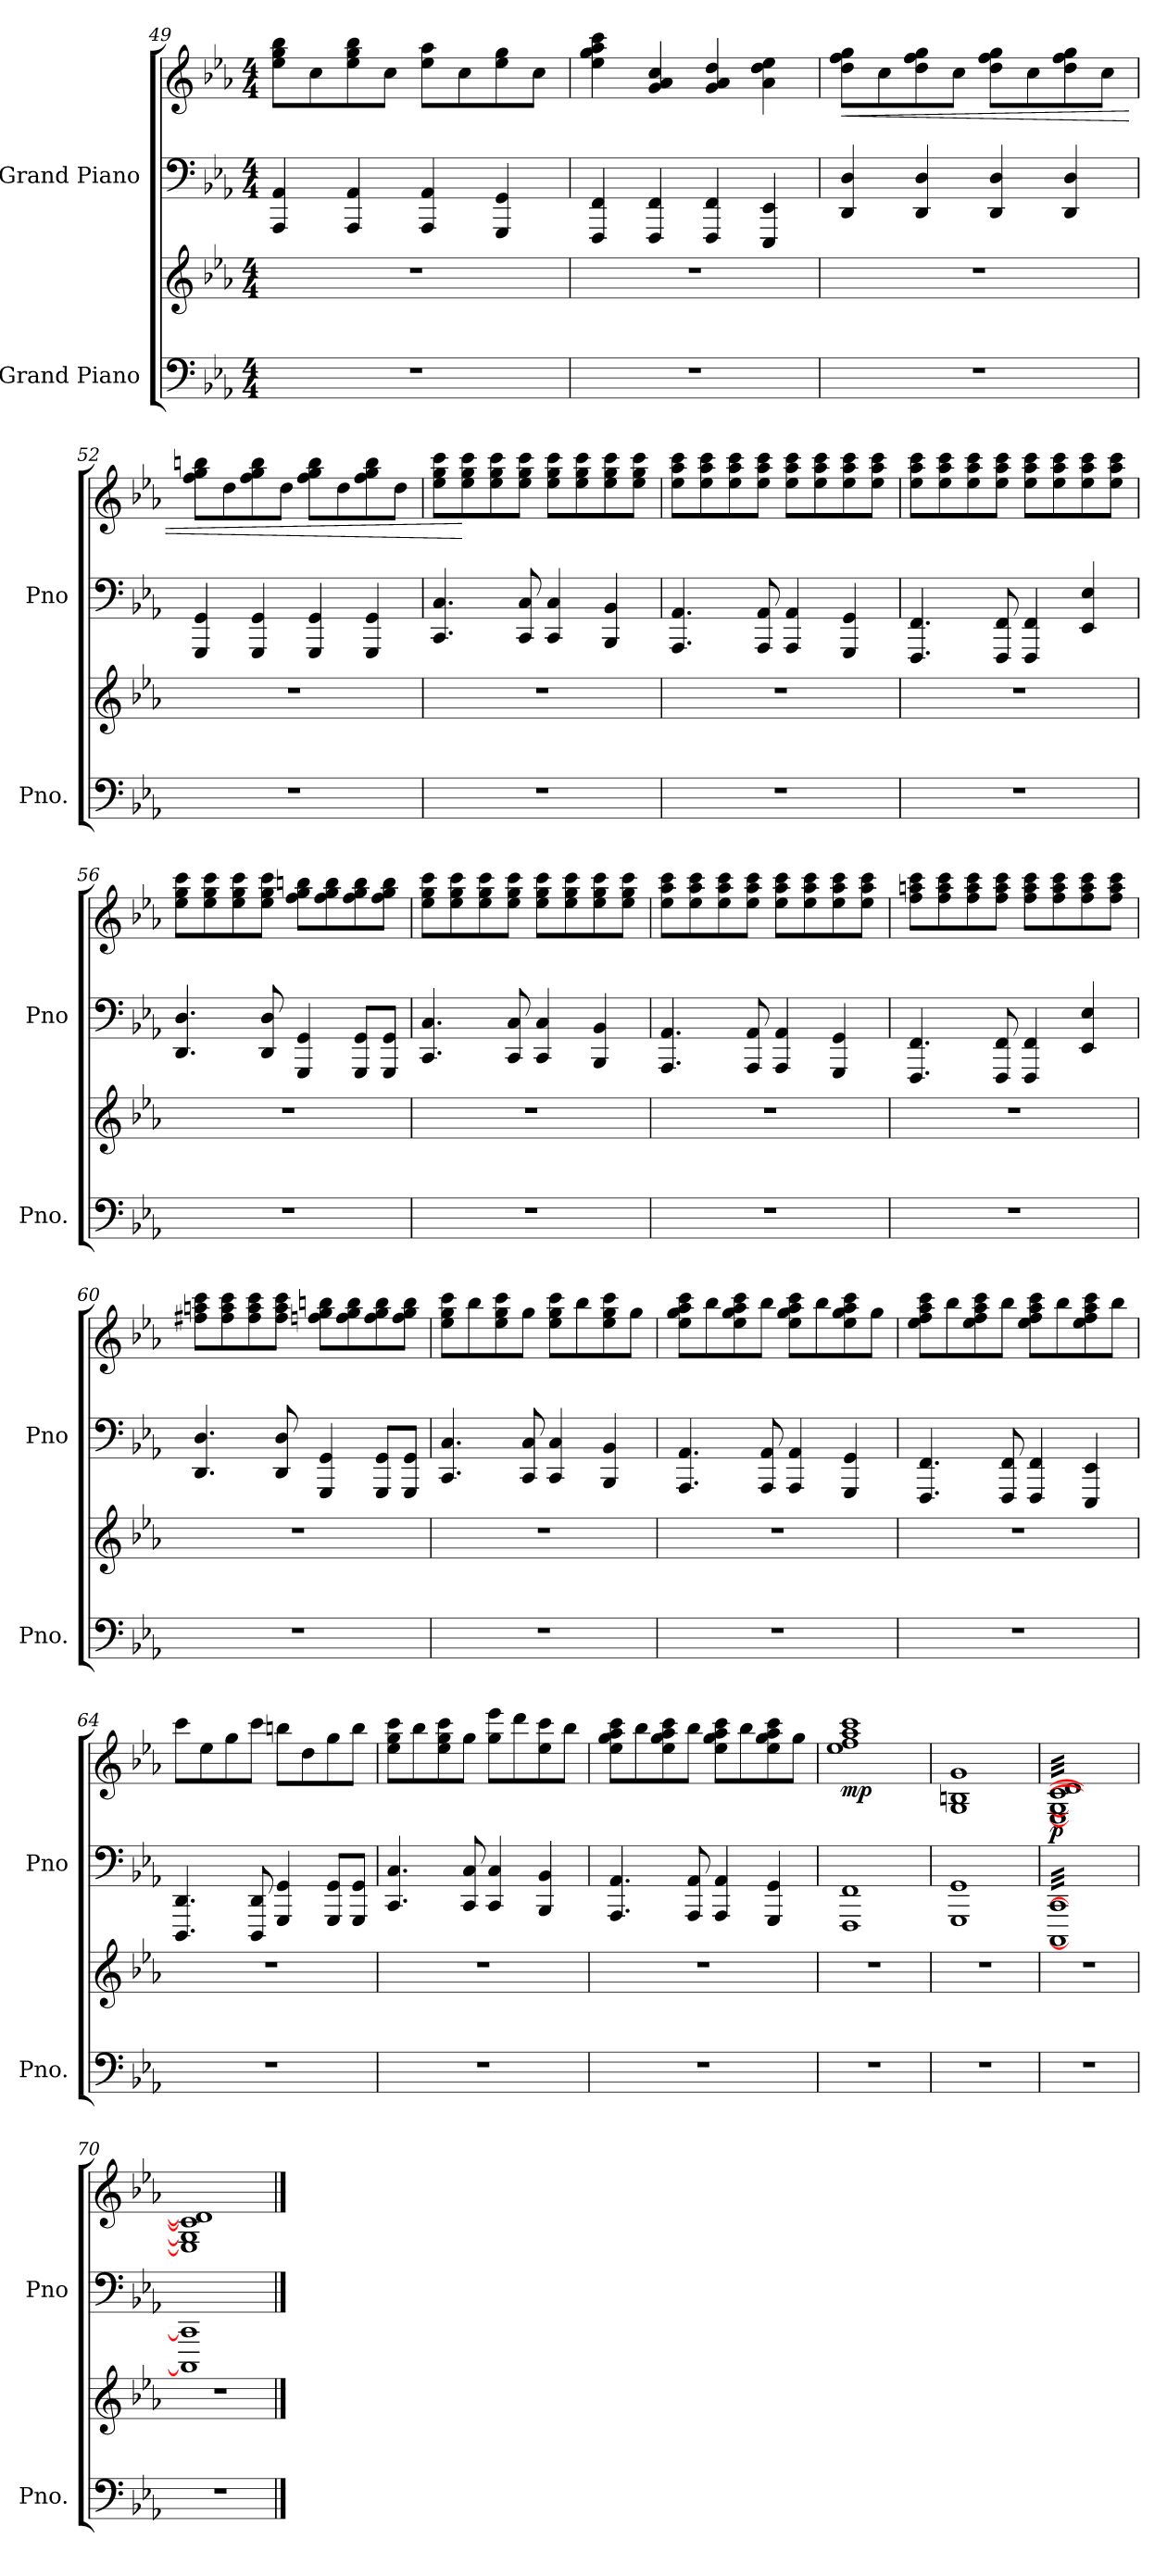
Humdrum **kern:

**kern	**kern	**kern	**kern	**dynam
*part2	*part2	*part1	*part1	*part1
*staff4	*staff3	*staff2	*staff1	*staff1/2
*I"Grand Piano	*	*I"Grand Piano	*	*
*I'Pno.	*	*I'Pno	*	*
!!LO:LB:g=z
*clefF4	*clefG2	*clefF4	*clefG2	*
*k[b-e-a-]	*k[b-e-a-]	*k[b-e-a-]	*k[b-e-a-]	*
*M4/4	*M4/4	*M4/4	*M4/4	*
=49	=49	=49	=49	=49
1r	1r	4AAA-/ 4AA-/	8ee-\ 8gg\ 8bb-\L	.
.	.	.	8cc\	.
.	.	4AAA-/ 4AA-/	8ee-\ 8gg\ 8bb-\	.
.	.	.	8cc\J	.
.	.	4AAA-/ 4AA-/	8ee-\ 8aa-\L	.
.	.	.	8cc\	.
.	.	4GGG/ 4GG/	8ee-\ 8gg\	.
.	.	.	8cc\J	.
=50	=50	=50	=50	=50
1r	1r	4FFF/ 4FF/	4ee-\ 4gg\ 4aa-\ 4ccc\	.
.	.	4FFF/ 4FF/	4g/ 4a-/ 4cc/	.
.	.	4FFF/ 4FF/	4g/ 4a-/ 4dd/	.
.	.	4EEE-/ 4EE-/	4a-\ 4dd\ 4ee-\	.
=51	=51	=51	=51	=51
!	!	!	!	!LO:HP:b
1r	1r	4DD/ 4D/	8dd\ 8ff\ 8gg\L	<
.	.	.	8cc\	.
.	.	4DD/ 4D/	8dd\ 8ff\ 8gg\	.
.	.	.	8cc\J	.
.	.	4DD/ 4D/	8dd\ 8ff\ 8gg\L	.
.	.	.	8cc\	.
.	.	4DD/ 4D/	8dd\ 8ff\ 8gg\	.
.	.	.	8cc\J	.
=52	=52	=52	=52	=52
1r	1r	4GGG/ 4GG/	8ff\ 8gg\ 8bbn\L	.
.	.	.	8dd\	.
.	.	4GGG/ 4GG/	8ff\ 8gg\ 8bb\	.
.	.	.	8dd\J	.
.	.	4GGG/ 4GG/	8ff\ 8gg\ 8bb\L	.
.	.	.	8dd\	.
.	.	4GGG/ 4GG/	8ff\ 8gg\ 8bb\	.
.	.	.	8dd\J	.
!!LO:LB:g=z
=53	=53	=53	=53	=53
1r	1r	4.CC/ 4.C/	8ee-\ 8gg\ 8ccc\L	.
.	.	.	8ee-\ 8gg\ 8ccc\	[
.	.	.	8ee-\ 8gg\ 8ccc\	.
.	.	8CC/ 8C/	8ee-\ 8gg\ 8ccc\J	.
.	.	4CC/ 4C/	8ee-\ 8gg\ 8ccc\L	.
.	.	.	8ee-\ 8gg\ 8ccc\	.
.	.	4BBB-/ 4BB-/	8ee-\ 8gg\ 8ccc\	.
.	.	.	8ee-\ 8gg\ 8ccc\J	.
=54	=54	=54	=54	=54
1r	1r	4.AAA-/ 4.AA-/	8ee-\ 8aa-\ 8ccc\L	.
.	.	.	8ee-\ 8aa-\ 8ccc\	.
.	.	.	8ee-\ 8aa-\ 8ccc\	.
.	.	8AAA-/ 8AA-/	8ee-\ 8aa-\ 8ccc\J	.
.	.	4AAA-/ 4AA-/	8ee-\ 8aa-\ 8ccc\L	.
.	.	.	8ee-\ 8aa-\ 8ccc\	.
.	.	4GGG/ 4GG/	8ee-\ 8aa-\ 8ccc\	.
.	.	.	8ee-\ 8aa-\ 8ccc\J	.
=55	=55	=55	=55	=55
1r	1r	4.FFF/ 4.FF/	8ee-\ 8aa-\ 8ccc\L	.
.	.	.	8ee-\ 8aa-\ 8ccc\	.
.	.	.	8ee-\ 8aa-\ 8ccc\	.
.	.	8FFF/ 8FF/	8ee-\ 8aa-\ 8ccc\J	.
.	.	4FFF/ 4FF/	8ee-\ 8aa-\ 8ccc\L	.
.	.	.	8ee-\ 8aa-\ 8ccc\	.
.	.	4EE-/ 4E-/	8ee-\ 8aa-\ 8ccc\	.
.	.	.	8ee-\ 8aa-\ 8ccc\J	.
=56	=56	=56	=56	=56
1r	1r	4.DD/ 4.D/	8ee-\ 8gg\ 8ccc\L	.
.	.	.	8ee-\ 8gg\ 8ccc\	.
.	.	.	8ee-\ 8gg\ 8ccc\	.
.	.	8DD/ 8D/	8ee-\ 8gg\ 8ccc\J	.
.	.	4GGG/ 4GG/	8ff\ 8gg\ 8bbn\L	.
.	.	.	8ff\ 8gg\ 8bb\	.
.	.	8GGG/ 8GG/L	8ff\ 8gg\ 8bb\	.
.	.	8GGG/ 8GG/J	8ff\ 8gg\ 8bb\J	.
!!LO:LB:g=z
=57	=57	=57	=57	=57
1r	1r	4.CC/ 4.C/	8ee-\ 8gg\ 8ccc\L	.
.	.	.	8ee-\ 8gg\ 8ccc\	.
.	.	.	8ee-\ 8gg\ 8ccc\	.
.	.	8CC/ 8C/	8ee-\ 8gg\ 8ccc\J	.
.	.	4CC/ 4C/	8ee-\ 8gg\ 8ccc\L	.
.	.	.	8ee-\ 8gg\ 8ccc\	.
.	.	4BBB-/ 4BB-/	8ee-\ 8gg\ 8ccc\	.
.	.	.	8ee-\ 8gg\ 8ccc\J	.
=58	=58	=58	=58	=58
1r	1r	4.AAA-/ 4.AA-/	8ee-\ 8aa-\ 8ccc\L	.
.	.	.	8ee-\ 8aa-\ 8ccc\	.
.	.	.	8ee-\ 8aa-\ 8ccc\	.
.	.	8AAA-/ 8AA-/	8ee-\ 8aa-\ 8ccc\J	.
.	.	4AAA-/ 4AA-/	8ee-\ 8aa-\ 8ccc\L	.
.	.	.	8ee-\ 8aa-\ 8ccc\	.
.	.	4GGG/ 4GG/	8ee-\ 8aa-\ 8ccc\	.
.	.	.	8ee-\ 8aa-\ 8ccc\J	.
=59	=59	=59	=59	=59
1r	1r	4.FFF/ 4.FF/	8ff\ 8aan\ 8ccc\L	.
.	.	.	8ff\ 8aa\ 8ccc\	.
.	.	.	8ff\ 8aa\ 8ccc\	.
.	.	8FFF/ 8FF/	8ff\ 8aa\ 8ccc\J	.
.	.	4FFF/ 4FF/	8ff\ 8aa\ 8ccc\L	.
.	.	.	8ff\ 8aa\ 8ccc\	.
.	.	4EE-/ 4E-/	8ff\ 8aa\ 8ccc\	.
.	.	.	8ff\ 8aa\ 8ccc\J	.
!!LO:PB:g=z
=60	=60	=60	=60	=60
1r	1r	4.DD/ 4.D/	8ff#X\ 8aan\ 8ccc\L	.
.	.	.	8ff#\ 8aa\ 8ccc\	.
.	.	.	8ff#\ 8aa\ 8ccc\	.
.	.	8DD/ 8D/	8ff#\ 8aa\ 8ccc\J	.
.	.	4GGG/ 4GG/	8ffn\ 8gg\ 8bbn\L	.
.	.	.	8ff\ 8gg\ 8bb\	.
.	.	8GGG/ 8GG/L	8ff\ 8gg\ 8bb\	.
.	.	8GGG/ 8GG/J	8ff\ 8gg\ 8bb\J	.
=61	=61	=61	=61	=61
1r	1r	4.CC/ 4.C/	8ee-\ 8gg\ 8ccc\L	.
.	.	.	8bb-\	.
.	.	.	8ee-\ 8gg\ 8ccc\	.
.	.	8CC/ 8C/	8gg\J	.
.	.	4CC/ 4C/	8ee-\ 8gg\ 8ccc\L	.
.	.	.	8bb-\	.
.	.	4BBB-/ 4BB-/	8ee-\ 8gg\ 8ccc\	.
.	.	.	8gg\J	.
=62	=62	=62	=62	=62
1r	1r	4.AAA-/ 4.AA-/	8ee-\ 8gg\ 8aa-\ 8ccc\L	.
.	.	.	8bb-\	.
.	.	.	8ee-\ 8gg\ 8aa-\ 8ccc\	.
.	.	8AAA-/ 8AA-/	8bb-\J	.
.	.	4AAA-/ 4AA-/	8ee-\ 8gg\ 8aa-\ 8ccc\L	.
.	.	.	8bb-\	.
.	.	4GGG/ 4GG/	8ee-\ 8gg\ 8aa-\ 8ccc\	.
.	.	.	8gg\J	.
!!LO:LB:g=z
=63	=63	=63	=63	=63
1r	1r	4.FFF/ 4.FF/	8ee-\ 8ff\ 8aa-\ 8ccc\L	.
.	.	.	8bb-\	.
.	.	.	8ee-\ 8ff\ 8aa-\ 8ccc\	.
.	.	8FFF/ 8FF/	8bb-\J	.
.	.	4FFF/ 4FF/	8ee-\ 8ff\ 8aa-\ 8ccc\L	.
.	.	.	8bb-\	.
.	.	4EEE-/ 4EE-/	8ee-\ 8ff\ 8aa-\ 8ccc\	.
.	.	.	8bb-\J	.
=64	=64	=64	=64	=64
1r	1r	4.DDD/ 4.DD/	8ccc\L	.
.	.	.	8ee-\	.
.	.	.	8gg\	.
.	.	8DDD/ 8DD/	8ccc\J	.
.	.	4GGG/ 4GG/	8bbn\L	.
.	.	.	8dd\	.
.	.	8GGG/ 8GG/L	8gg\	.
.	.	8GGG/ 8GG/J	8bb\J	.
=65	=65	=65	=65	=65
1r	1r	4.CC/ 4.C/	8ee-\ 8gg\ 8ccc\L	.
.	.	.	8bb-\	.
.	.	.	8ee-\ 8gg\ 8ccc\	.
.	.	8CC/ 8C/	8gg\J	.
.	.	4CC/ 4C/	8gg\ 8eee-\L	.
.	.	.	8ddd\	.
.	.	4BBB-/ 4BB-/	8ee-\ 8ccc\	.
.	.	.	8bb-\J	.
=66	=66	=66	=66	=66
1r	1r	4.AAA-/ 4.AA-/	8ee-\ 8gg\ 8aa-\ 8ccc\L	.
.	.	.	8bb-\	.
.	.	.	8ee-\ 8gg\ 8aa-\ 8ccc\	.
.	.	8AAA-/ 8AA-/	8bb-\J	.
.	.	4AAA-/ 4AA-/	8ee-\ 8gg\ 8aa-\ 8ccc\L	.
.	.	.	8bb-\	.
.	.	4GGG/ 4GG/	8ee-\ 8gg\ 8aa-\ 8ccc\	.
.	.	.	8gg\J	.
!!LO:LB:g=z
=67	=67	=67	=67	=67
!	!	!	!	!LO:DY:b
1r	1r	1FFF 1FF	1ee- 1ff 1aa- 1ccc	mp
=68	=68	=68	=68	=68
1r	1r	1GGG 1GG	1G 1Bn 1g	.
=69	=69	=69	=69	=69
!	!	!	!	!LO:DY:b
*	*	*tremolo	*	*
*	*	*	*tremolo	*
1r	1r	[32CCC [32CCLLL	[32E- [32G [32c [32dLLL	p
.	.	32CCC 32CC	32E- 32G 32c 32d	.
.	.	32CCC 32CC	32E- 32G 32c 32d	.
.	.	32CCC 32CC	32E- 32G 32c 32d	.
.	.	32CCC 32CC	32E- 32G 32c 32d	.
.	.	32CCC 32CC	32E- 32G 32c 32d	.
.	.	32CCC 32CC	32E- 32G 32c 32d	.
.	.	32CCC 32CC	32E- 32G 32c 32d	.
.	.	32CCC 32CC	32E- 32G 32c 32d	.
.	.	32CCC 32CC	32E- 32G 32c 32d	.
.	.	32CCC 32CC	32E- 32G 32c 32d	.
.	.	32CCC 32CC	32E- 32G 32c 32d	.
.	.	32CCC 32CC	32E- 32G 32c 32d	.
.	.	32CCC 32CC	32E- 32G 32c 32d	.
.	.	32CCC 32CC	32E- 32G 32c 32d	.
.	.	32CCC 32CC	32E- 32G 32c 32d	.
.	.	32CCC 32CC	32E- 32G 32c 32d	.
.	.	32CCC 32CC	32E- 32G 32c 32d	.
.	.	32CCC 32CC	32E- 32G 32c 32d	.
.	.	32CCC 32CC	32E- 32G 32c 32d	.
.	.	32CCC 32CC	32E- 32G 32c 32d	.
.	.	32CCC 32CC	32E- 32G 32c 32d	.
.	.	32CCC 32CC	32E- 32G 32c 32d	.
.	.	32CCC 32CC	32E- 32G 32c 32d	.
.	.	32CCC 32CC	32E- 32G 32c 32d	.
.	.	32CCC 32CC	32E- 32G 32c 32d	.
.	.	32CCC 32CC	32E- 32G 32c 32d	.
.	.	32CCC 32CC	32E- 32G 32c 32d	.
.	.	32CCC 32CC	32E- 32G 32c 32d	.
.	.	32CCC 32CC	32E- 32G 32c 32d	.
.	.	32CCC 32CC	32E- 32G 32c 32d	.
.	.	32CCC 32CCJJJ	32E- 32G 32c 32dJJJ	.
*	*	*	*Xtremolo	*
*	*	*Xtremolo	*	*
=70	=70	=70	=70	=70
1r	1r	1CCC] 1CC]	1E-] 1G] 1c] 1d]	.
==	==	==	==	==
*-	*-	*-	*-	*-
